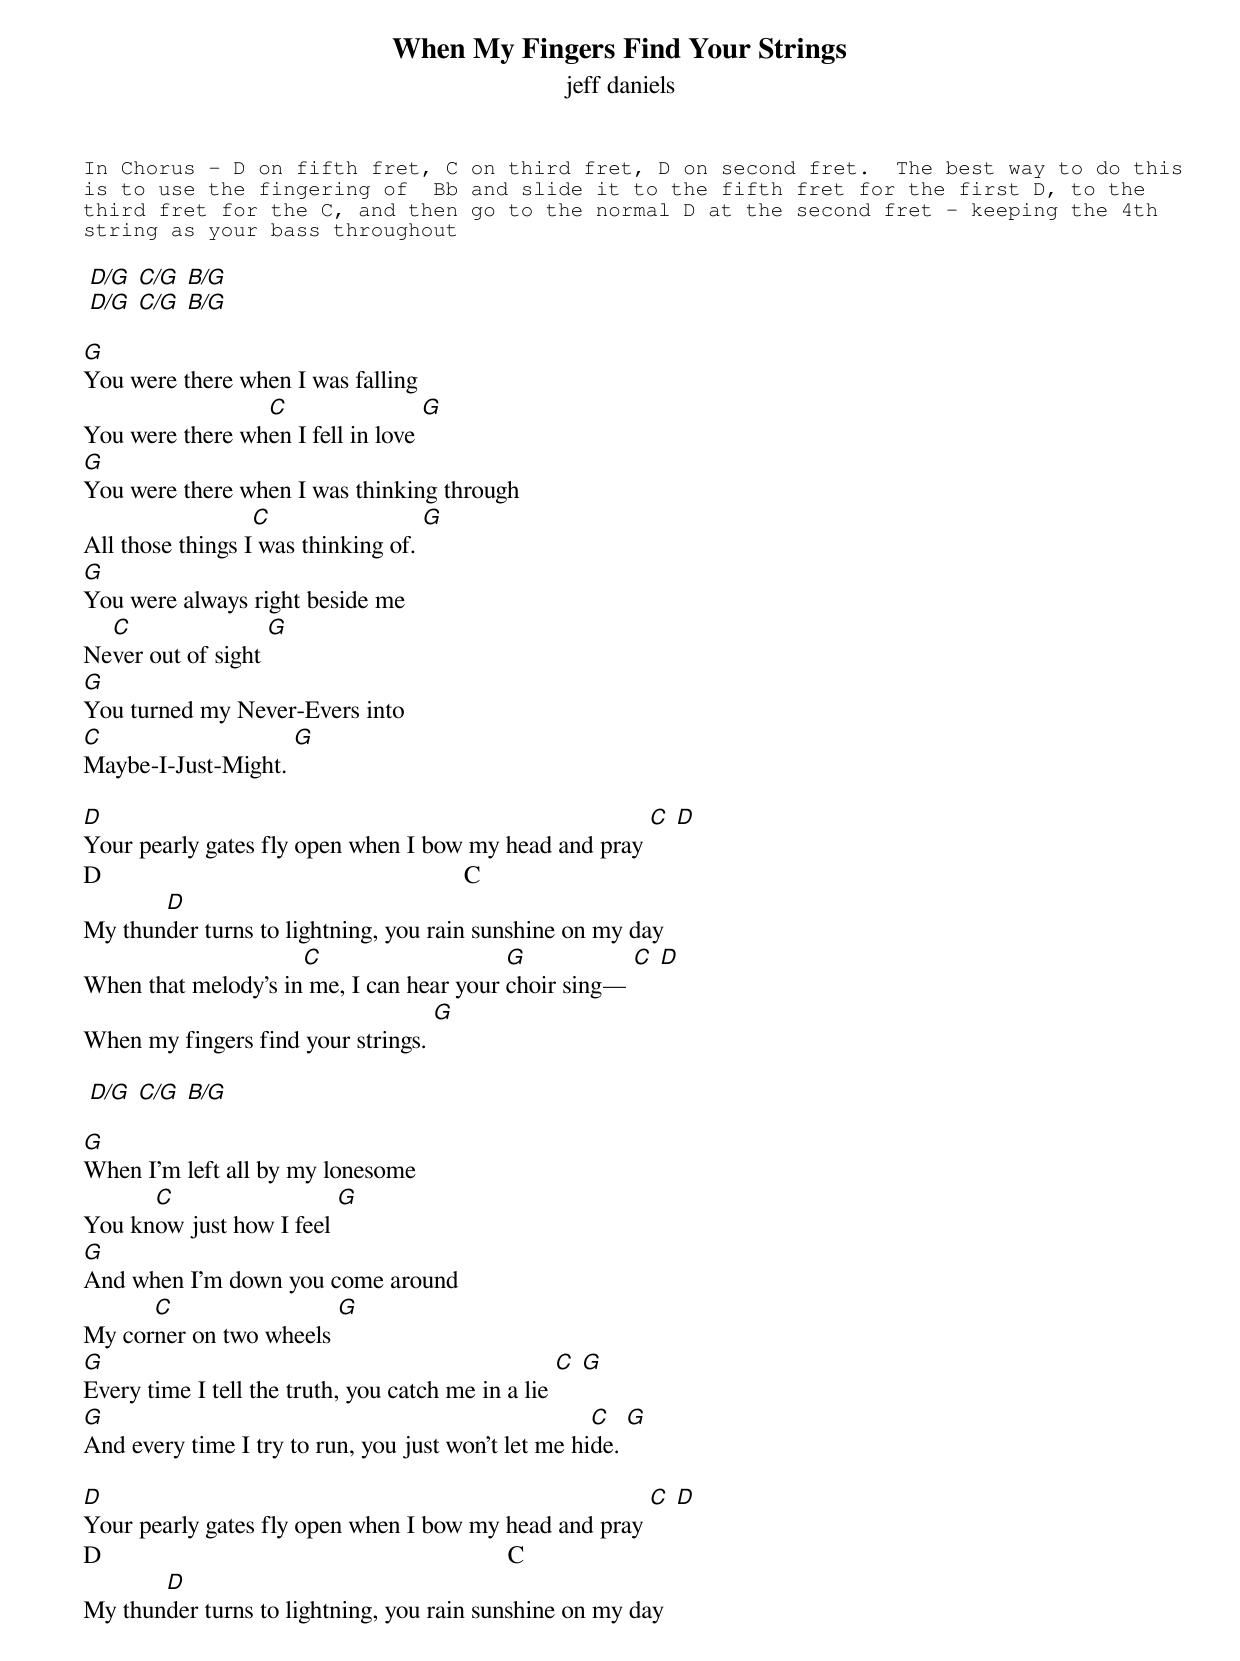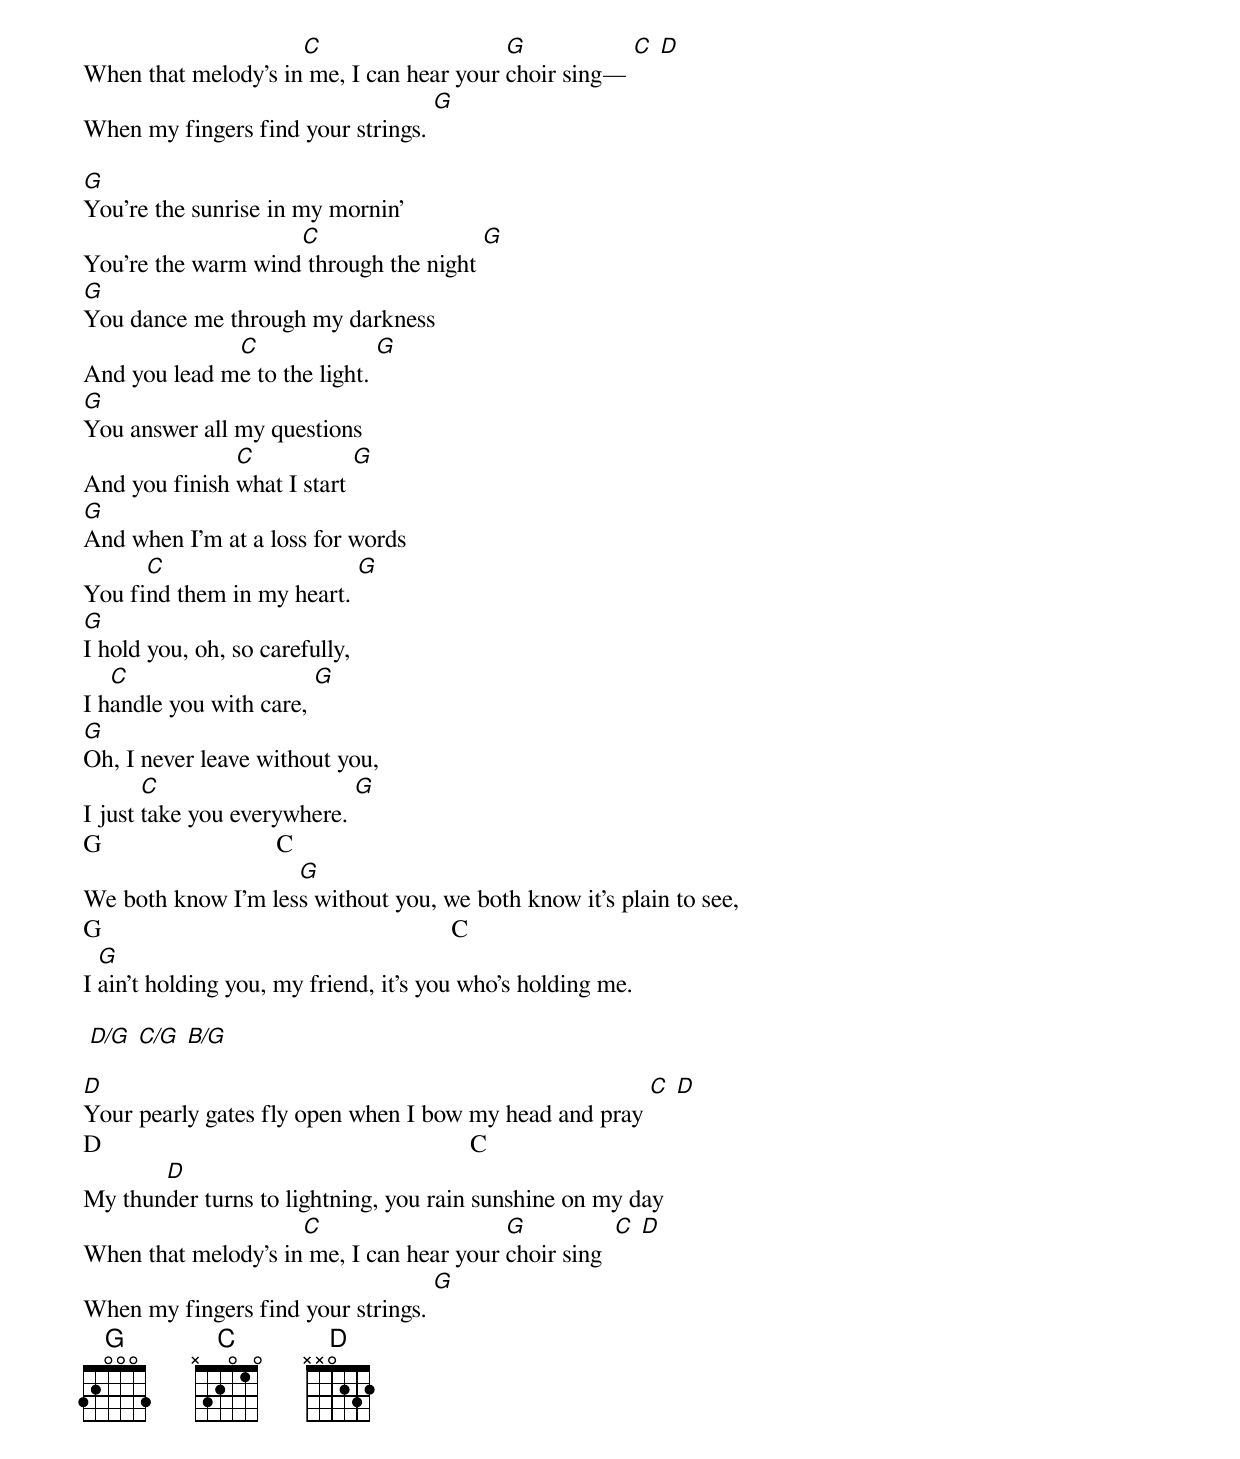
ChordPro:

{title: When My Fingers Find Your Strings}
{subtitle: jeff daniels}
{sot}
In Сhorus - D on fifth fret, C on third fret, D on second fret.  The best way to do this
is to use the fingering of  Bb and slide it to the fifth fret for the first D, to the
third fret for the C, and then go to the normal D at the second fret – keeping the 4th
string as your bass throughout
{eot}

 [D/G] [C/G] [B/G]
 [D/G] [C/G] [B/G]

[G]You were there when I was falling
You were there wh[C]en I fell in love [G]
[G]You were there when I was thinking through
All those things I[C] was thinking of. [G]
[G]You were always right beside me
Ne[C]ver out of sight [G]
[G]You turned my Never-Evers into
[C]Maybe-I-Just-Might. [G]

[D]Your pearly gates fly open when I bow my head and pray [C] [D]
D                                                          C
My thun[D]der turns to lightning, you rain sunshine on my day
When that melody’s in[C] me, I can hear your [G]choir sing— [C] [D]
When my fingers find your strings. [G]

 [D/G] [C/G] [B/G]

[G]When I’m left all by my lonesome
You kn[C]ow just how I feel [G]
[G]And when I’m down you come around
My cor[C]ner on two wheels [G]
[G]Every time I tell the truth, you catch me in a lie [C] [G]
[G]And every time I try to run, you just won’t let me hi[C]de. [G]

[D]Your pearly gates fly open when I bow my head and pray [C] [D]
D                                                                 C
My thun[D]der turns to lightning, you rain sunshine on my day
When that melody’s in[C] me, I can hear your [G]choir sing— [C] [D]
When my fingers find your strings. [G]

[G]You’re the sunrise in my mornin’
You’re the warm wind[C] through the night [G]
[G]You dance me through my darkness
And you lead m[C]e to the light. [G]
[G]You answer all my questions
And you finish [C]what I start [G]
[G]And when I’m at a loss for words
You fi[C]nd them in my heart. [G]
[G]I hold you, oh, so carefully,
I h[C]andle you with care, [G]
[G]Oh, I never leave without you,
I just [C]take you everywhere. [G]
G                            C
We both know I’m les[G]s without you, we both know it’s plain to see,
G                                                        C
I [G]ain’t holding you, my friend, it’s you who’s holding me.

 [D/G] [C/G] [B/G]

[D]Your pearly gates fly open when I bow my head and pray [C] [D]
D                                                           C
My thun[D]der turns to lightning, you rain sunshine on my day
When that melody’s in[C] me, I can hear your [G]choir sing  [C] [D]
When my fingers find your strings. [G]
